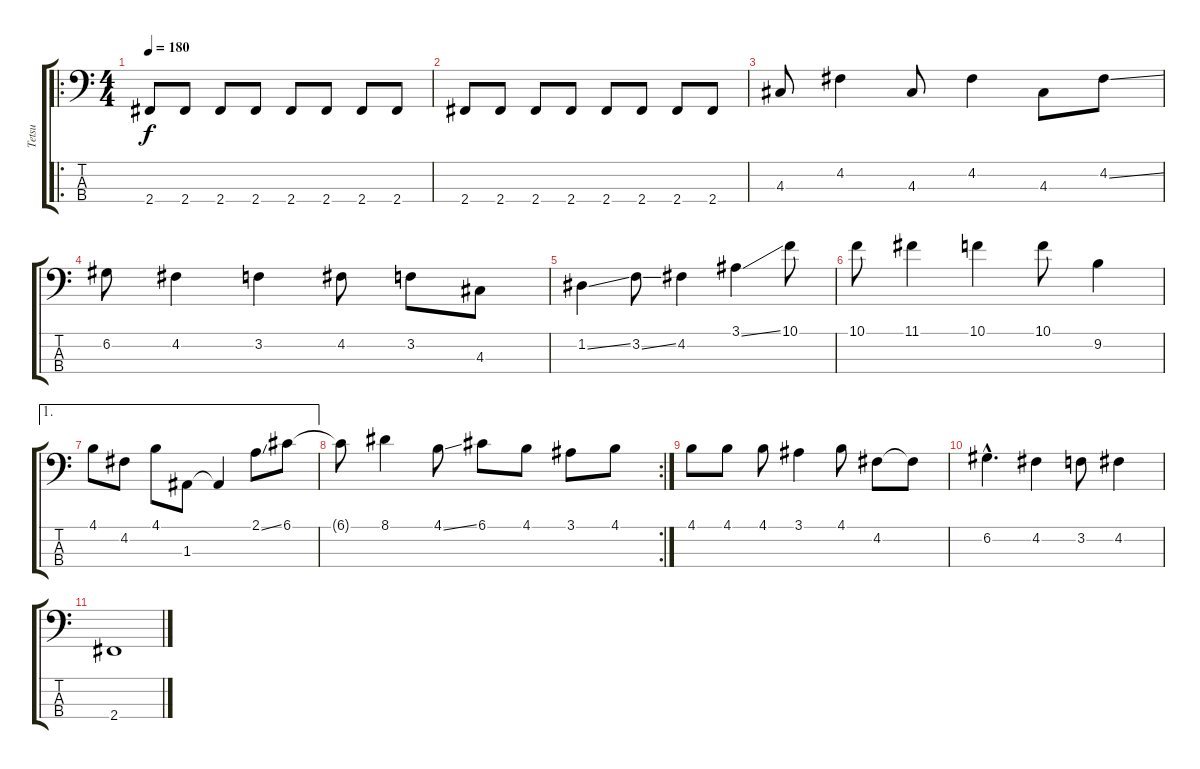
\track ("Tetsu" "Tetsu") {instrument electricbasspick}
\staff {score tabs}
\tuning (G2 D2 A1 E1) {hide}
\ro
\ts (4 4)
\tempo 180
\clef f4
\ks c
2.4.8{dy f} 2.4.8 2.4.8 2.4.8 2.4.8 2.4.8 2.4.8 2.4.8 |
2.4.8 2.4.8 2.4.8 2.4.8 2.4.8 2.4.8 2.4.8 2.4.8 |
4.3.8 4.2.4 4.3.8 4.2.4 4.3.8 4.2{ss}.8 |
6.2.8 4.2.4 3.2.4 4.2.8 3.2.8 4.3.8 |
1.2{ss}.4 3.2{ss}.8 4.2.4 3.1{ss}.4 10.1.8 |
10.1.8 11.1.4 10.1.4 10.1.8 9.2.4 |
\ae 1
4.1.8 4.2.8 4.1.8 1.3.8 1.3{t}.4 2.1{ss}.8 6.1.8 |
\rc 2
6.1{t}.8 8.1.4 4.1{ss}.8 6.1.8 4.1.8 3.1.8 4.1.8 |
4.1.8 4.1.8 4.1.8 3.1.4 4.1.8 4.2.8 4.2{t}.8 |
6.2{hac}.4{d} 4.2.4 3.2.8 4.2.4 |
2.4.1
